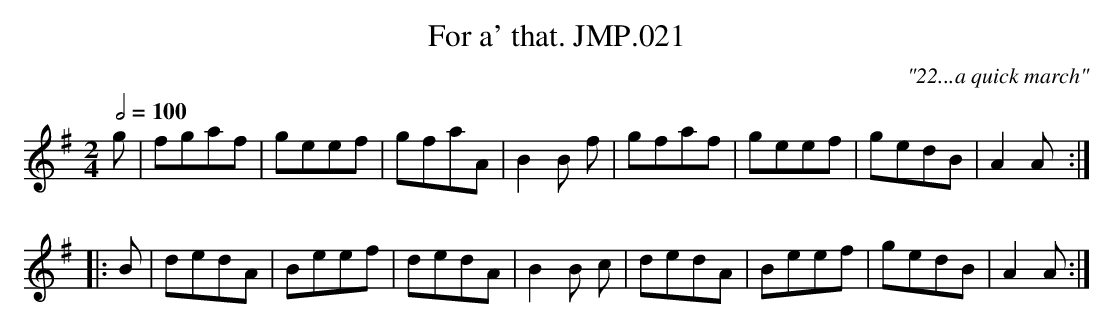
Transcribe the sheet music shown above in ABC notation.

X:1
T:For a' that. JMP.021
M:2/4
L:1/8
Q:1/2=100
C:"22...a quick march"
K:Ador
g| fgaf | geef | gfaA | B2 B f | gfaf | geef | gedB | A2A :|
|: B |dedA | Beef | dedA | B2 B c | dedA | Beef | gedB | A2A :|
